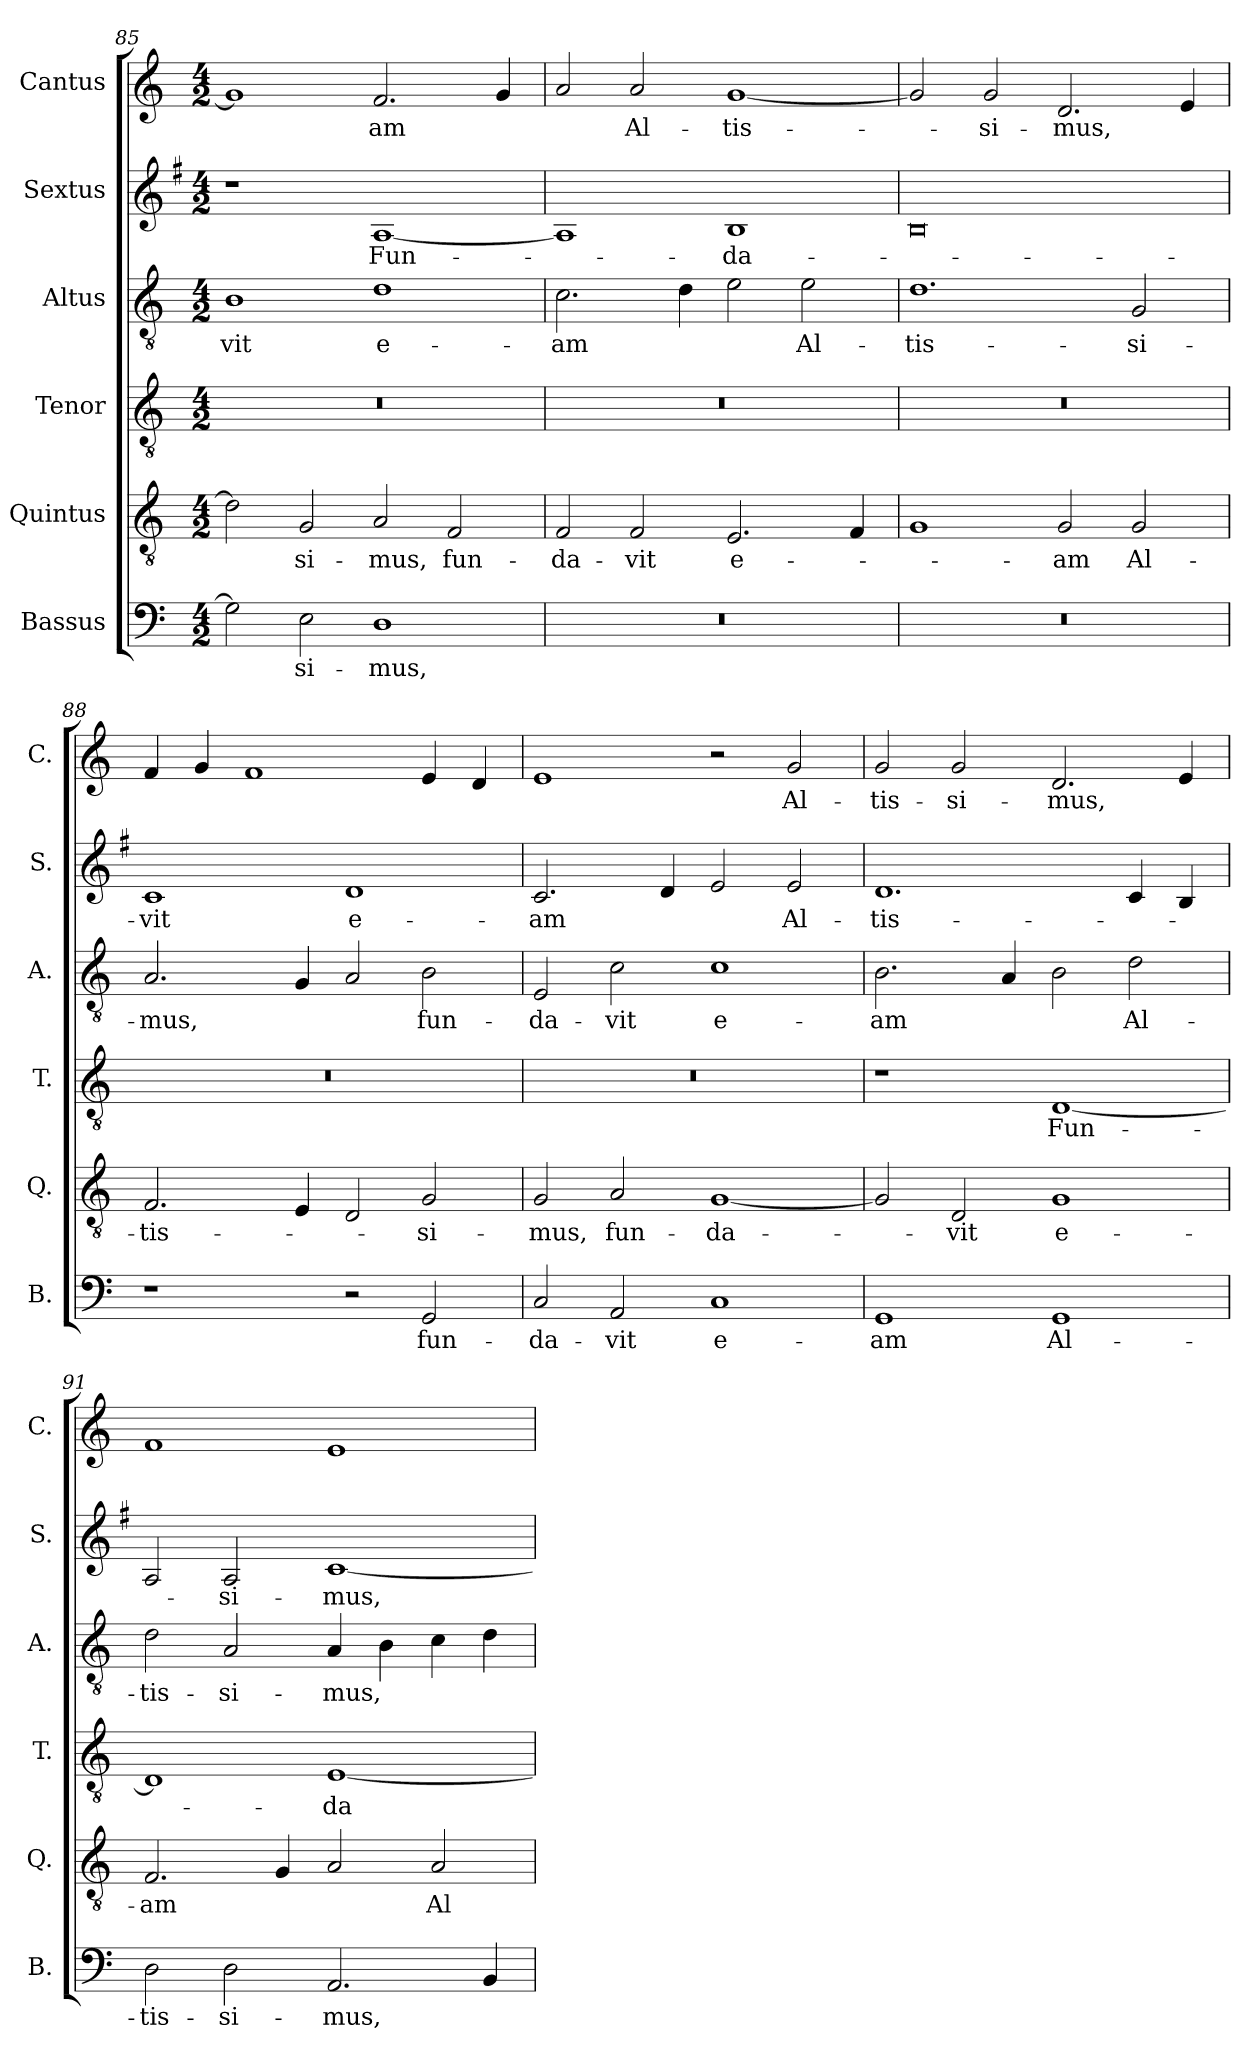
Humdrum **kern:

**kern	**text	**kern	**text	**kern	**text	**kern	**text	**kern	**text	**kern	**text
*part6	*part6	*part5	*part5	*part4	*part4	*part3	*part3	*part2	*part2	*part1	*part1
*staff6	*staff6	*staff5	*staff5	*staff4	*staff4	*staff3	*staff3	*staff2	*staff2	*staff1	*staff1
*I"Bassus	*	*I"Quintus	*	*I"Tenor	*	*I"Altus	*	*I"Sextus	*	*I"Cantus	*
*I'B.	*	*I'Q.	*	*I'T.	*	*I'A.	*	*I'S.	*	*I'C.	*
*clefF4	*	*clefGv2	*	*clefGv2	*	*clefGv2	*	*clefG2	*	*clefG2	*
*k[]	*	*k[]	*	*k[]	*	*k[]	*	*k[f#]	*	*k[]	*
*M4/2	*	*M4/2	*	*M4/2	*	*M4/2	*	*M4/2	*	*M4/2	*
=85	=85	=85	=85	=85	=85	=85	=85	=85	=85	=85	=85
!	!	!	!	!	!	!	!LO:LY:b	!	!	!	!
2G\]	.	2d\]	.	0r	.	1B	-vit	1r	.	1g]	.
!	!LO:LY:b	!	!LO:LY:b	!	!	!	!	!	!	!	!
2E\	-si-	2G/	-si-	.	.	.	.	.	.	.	.
!	!LO:LY:b	!	!LO:LY:b	!	!	!	!LO:LY:b	!	!LO:LY:b	!	!LO:LY:b
1D	-mus,	2A/	-mus,	.	.	1d	e-	[1A	Fun-	2.f/	-am
!	!	!	!LO:LY:b	!	!	!	!	!	!	!	!
.	.	2F/	fun-	.	.	.	.	.	.	.	.
.	.	.	.	.	.	.	.	.	.	4g/	.
=86	=86	=86	=86	=86	=86	=86	=86	=86	=86	=86	=86
!	!	!	!LO:LY:b	!	!	!	!LO:LY:b	!	!	!	!
0r	.	2F/	-da-	0r	.	2.c\	-am	1A]	.	2a/	.
!	!	!	!LO:LY:b	!	!	!	!	!	!	!	!LO:LY:b
.	.	2F/	-vit	.	.	.	.	.	.	2a/	Al-
.	.	.	.	.	.	4d\	.	.	.	.	.
!	!	!	!LO:LY:b	!	!	!	!	!	!LO:LY:b	!	!LO:LY:b
.	.	2.E/	e-	.	.	2e\	.	1B	-da-	[1g	-tis-
!	!	!	!	!	!	!	!LO:LY:b	!	!	!	!
.	.	.	.	.	.	2e\	Al-	.	.	.	.
.	.	4F/	.	.	.	.	.	.	.	.	.
=87	=87	=87	=87	=87	=87	=87	=87	=87	=87	=87	=87
!	!	!	!	!	!	!	!LO:LY:b	!	!	!	!
0r	.	1G	.	0r	.	1.d	-tis-	0B	.	2g/]	.
!	!	!	!	!	!	!	!	!	!	!	!LO:LY:b
.	.	.	.	.	.	.	.	.	.	2g/	-si-
!	!	!	!LO:LY:b	!	!	!	!	!	!	!	!LO:LY:b
.	.	2G/	-am	.	.	.	.	.	.	2.d/	-mus,
!	!	!	!LO:LY:b	!	!	!	!LO:LY:b	!	!	!	!
.	.	2G/	Al-	.	.	2G/	-si-	.	.	.	.
.	.	.	.	.	.	.	.	.	.	4e/	.
=88	=88	=88	=88	=88	=88	=88	=88	=88	=88	=88	=88
!	!	!	!LO:LY:b	!	!	!	!LO:LY:b	!	!LO:LY:b	!	!
1r	.	2.F/	-tis-	0r	.	2.A/	-mus,	1c	-vit	4f/	.
.	.	.	.	.	.	.	.	.	.	4g/	.
.	.	.	.	.	.	.	.	.	.	1f	.
.	.	4E/	.	.	.	4G/	.	.	.	.	.
!	!	!	!	!	!	!	!	!	!LO:LY:b	!	!
2r	.	2D/	.	.	.	2A/	.	1d	e-	.	.
!	!LO:LY:b	!	!LO:LY:b	!	!	!	!LO:LY:b	!	!	!	!
2GG/	fun-	2G/	-si-	.	.	2B\	fun-	.	.	4e/	.
.	.	.	.	.	.	.	.	.	.	4d/	.
=89	=89	=89	=89	=89	=89	=89	=89	=89	=89	=89	=89
!	!LO:LY:b	!	!LO:LY:b	!	!	!	!LO:LY:b	!	!LO:LY:b	!	!
2C/	-da-	2G/	-mus,	0r	.	2E/	-da-	2.c/	-am	1e	.
!	!LO:LY:b	!	!LO:LY:b	!	!	!	!LO:LY:b	!	!	!	!
2AA/	-vit	2A/	fun-	.	.	2c\	-vit	.	.	.	.
.	.	.	.	.	.	.	.	4d/	.	.	.
!	!LO:LY:b	!	!LO:LY:b	!	!	!	!LO:LY:b	!	!	!	!
1C	e-	[1G	-da-	.	.	1c	e-	2e/	.	2r	.
!	!	!	!	!	!	!	!	!	!LO:LY:b	!	!LO:LY:b
.	.	.	.	.	.	.	.	2e/	Al-	2g/	Al-
!!LO:PB:g=z
=90	=90	=90	=90	=90	=90	=90	=90	=90	=90	=90	=90
!	!LO:LY:b	!	!	!	!	!	!LO:LY:b	!	!LO:LY:b	!	!LO:LY:b
1GG	-am	2G/]	.	1r	.	2.B\	-am	1.d	-tis-	2g/	-tis-
!	!	!	!LO:LY:b	!	!	!	!	!	!	!	!LO:LY:b
.	.	2D/	-vit	.	.	.	.	.	.	2g/	-si-
.	.	.	.	.	.	4A/	.	.	.	.	.
!	!LO:LY:b	!	!LO:LY:b	!	!LO:LY:b	!	!	!	!	!	!LO:LY:b
1GG	Al-	1G	e-	[1D	Fun-	2B\	.	.	.	2.d/	-mus,
!	!	!	!	!	!	!	!LO:LY:b	!	!	!	!
.	.	.	.	.	.	2d\	Al-	4c/	.	.	.
.	.	.	.	.	.	.	.	4B/	.	4e/	.
=91	=91	=91	=91	=91	=91	=91	=91	=91	=91	=91	=91
!	!LO:LY:b	!	!LO:LY:b	!	!	!	!LO:LY:b	!	!	!	!
2D\	-tis-	2.F/	-am	1D]	.	2d\	-tis-	2A/	.	1f	.
!	!LO:LY:b	!	!	!	!	!	!LO:LY:b	!	!LO:LY:b	!	!
2D\	-si-	.	.	.	.	2A/	-si-	2A/	-si-	.	.
.	.	4G/	.	.	.	.	.	.	.	.	.
!	!LO:LY:b	!	!	!	!LO:LY:b	!	!LO:LY:b	!	!LO:LY:b	!	!
2.AA/	-mus,	2A/	.	[1E	-da-	4A/	-mus,	[1c	-mus,	1e	.
.	.	.	.	.	.	4B\	.	.	.	.	.
!	!	!	!LO:LY:b	!	!	!	!	!	!	!	!
.	.	2A/	Al-	.	.	4c\	.	.	.	.	.
4BB/	.	.	.	.	.	4d\	.	.	.	.	.
=	=	=	=	=	=	=	=	=	=	=	=
*-	*-	*-	*-	*-	*-	*-	*-	*-	*-	*-	*-
